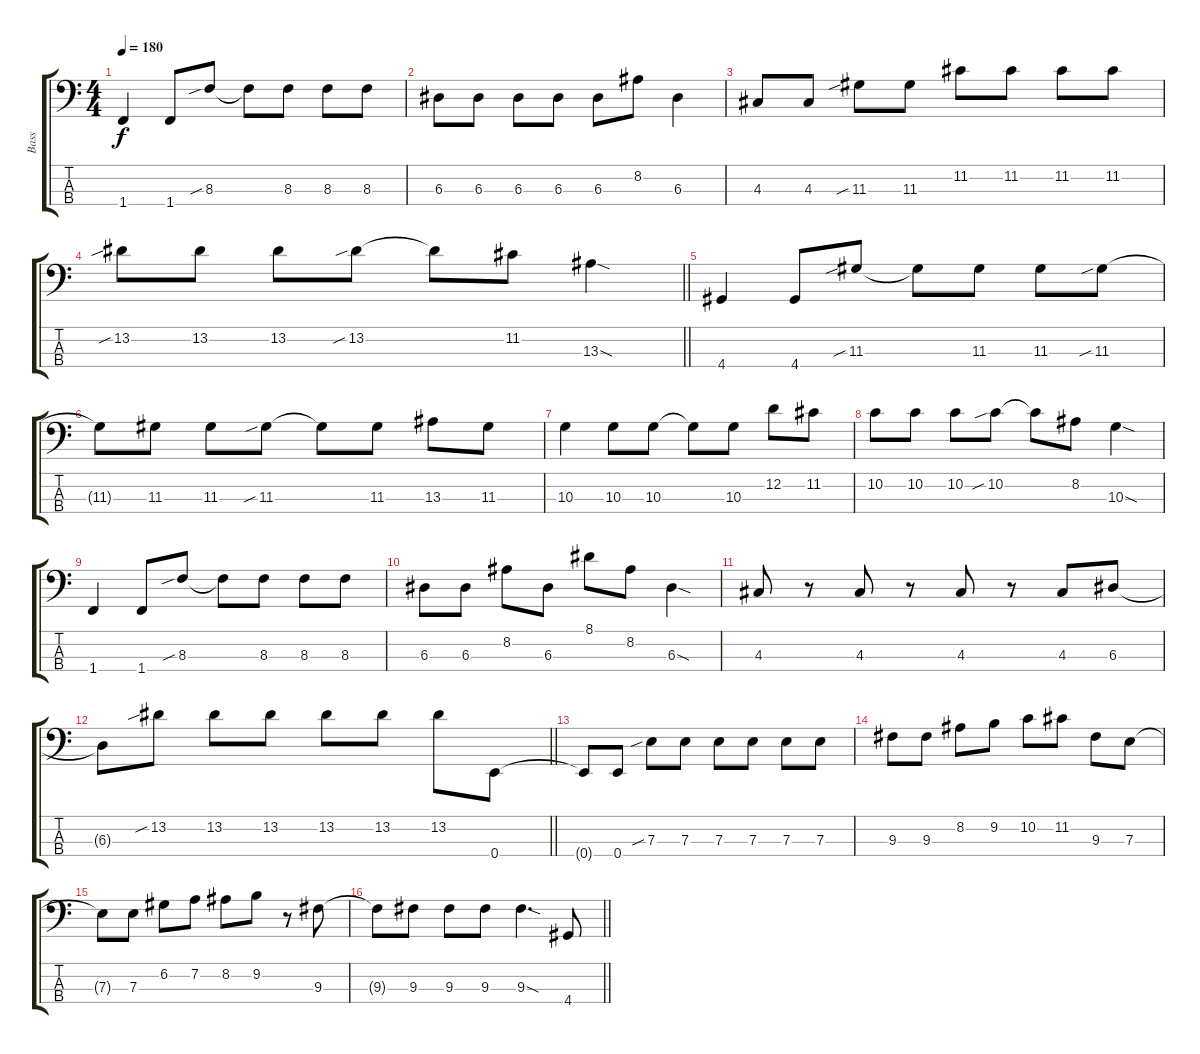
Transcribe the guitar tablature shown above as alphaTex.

\track ("Bass" "Bass") {instrument electricbassfinger}
\staff {score tabs}
\tuning (G2 D2 A1 E1) {hide}
\ts (4 4)
\tempo 180
\clef f4
\ks c
1.4.4{dy f} 1.4.8 8.3{sib}.8 8.3{t}.8 8.3.8 8.3.8 8.3.8 |
6.3.8 6.3.8 6.3.8 6.3.8 6.3.8 8.2.8 6.3.4 |
4.3.8 4.3.8 11.3{sib}.8 11.3.8 11.2.8 11.2.8 11.2.8 11.2.8 |
\barLineRight lightlight
13.2{sib}.8 13.2.8 13.2.8 13.2{sib}.8 13.2{t}.8 11.2.8 13.3{sod}.4 |
4.4.4 4.4.8 11.3{sib}.8 11.3{t}.8 11.3.8 11.3.8 11.3{sib}.8 |
11.3{t}.8 11.3.8 11.3.8 11.3{sib}.8 11.3{t}.8 11.3.8 13.3.8 11.3.8 |
10.3.4 10.3.8 10.3.8 10.3{t}.8 10.3.8 12.2.8 11.2.8 |
10.2.8 10.2.8 10.2.8 10.2{sib}.8 10.2{t}.8 8.2.8 10.3{sod}.4 |
1.4.4 1.4.8 8.3{sib}.8 8.3{t}.8 8.3.8 8.3.8 8.3.8 |
6.3.8 6.3.8 8.2.8 6.3.8 8.1.8 8.2.8 6.3{sod}.4 |
4.3.8 r.8 4.3.8 r.8 4.3.8 r.8 4.3.8 6.3.8 |
\barLineRight lightlight
6.3{t}.8 13.2{sib}.8 13.2.8 13.2.8 13.2.8 13.2.8 13.2.8 0.4.8 |
0.4{t}.8 0.4.8 7.3{sib}.8 7.3.8 7.3.8 7.3.8 7.3.8 7.3.8 |
9.3.8 9.3.8 8.2.8 9.2.8 10.2.8 11.2.8 9.3.8 7.3.8 |
7.3{t}.8 7.3.8 6.2.8 7.2.8 8.2.8 9.2.8 r.8 9.3.8 |
\barLineRight lightlight
9.3{t}.8 9.3.8 9.3.8 9.3.8 9.3{sod}.4{d} 4.4.8
